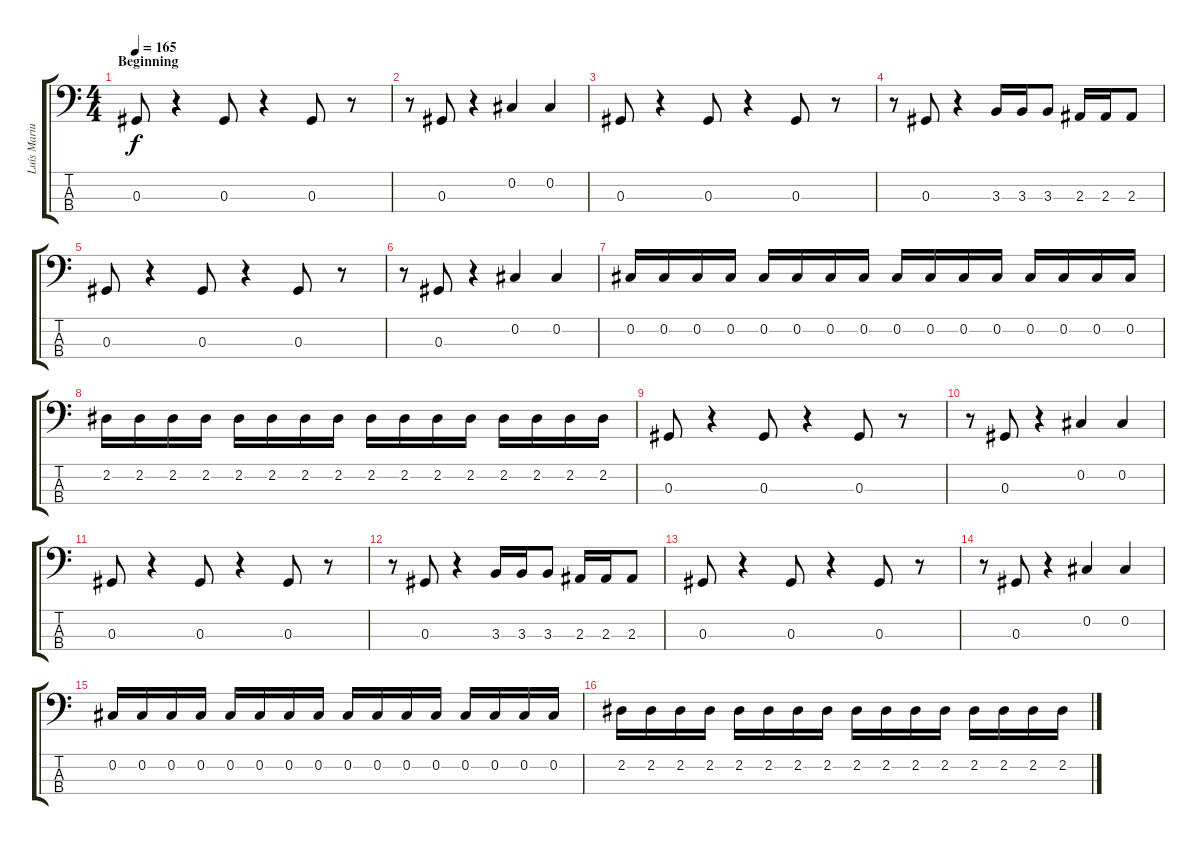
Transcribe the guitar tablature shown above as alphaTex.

\track ("Luís Mariutti" "Luís Mariu") {instrument electricbassfinger}
\staff {score tabs}
\tuning (Gb2 Db2 Ab1 Eb1) {hide}
\ts (4 4)
\section ("" "Beginning")
\tempo 165
\clef f4
\ks c
0.3.8{dy f instrument electricbassfinger} r.4 0.3.8 r.4 0.3.8 r.8 |
r.8 0.3.8 r.4 0.2.4 0.2.4 |
0.3.8 r.4 0.3.8 r.4 0.3.8 r.8 |
r.8 0.3.8 r.4 3.3.16 3.3.16 3.3.8 2.3.16 2.3.16 2.3.8 |
0.3.8 r.4 0.3.8 r.4 0.3.8 r.8 |
r.8 0.3.8 r.4 0.2.4 0.2.4 |
0.2.16 0.2.16 0.2.16 0.2.16 0.2.16 0.2.16 0.2.16 0.2.16 0.2.16 0.2.16 0.2.16 0.2.16 0.2.16 0.2.16 0.2.16 0.2.16 |
2.2.16 2.2.16 2.2.16 2.2.16 2.2.16 2.2.16 2.2.16 2.2.16 2.2.16 2.2.16 2.2.16 2.2.16 2.2.16 2.2.16 2.2.16 2.2.16 |
0.3.8 r.4 0.3.8 r.4 0.3.8 r.8 |
r.8 0.3.8 r.4 0.2.4 0.2.4 |
0.3.8 r.4 0.3.8 r.4 0.3.8 r.8 |
r.8 0.3.8 r.4 3.3.16 3.3.16 3.3.8 2.3.16 2.3.16 2.3.8 |
0.3.8 r.4 0.3.8 r.4 0.3.8 r.8 |
r.8 0.3.8 r.4 0.2.4 0.2.4 |
0.2.16 0.2.16 0.2.16 0.2.16 0.2.16 0.2.16 0.2.16 0.2.16 0.2.16 0.2.16 0.2.16 0.2.16 0.2.16 0.2.16 0.2.16 0.2.16 |
2.2.16 2.2.16 2.2.16 2.2.16 2.2.16 2.2.16 2.2.16 2.2.16 2.2.16 2.2.16 2.2.16 2.2.16 2.2.16 2.2.16 2.2.16 2.2.16
